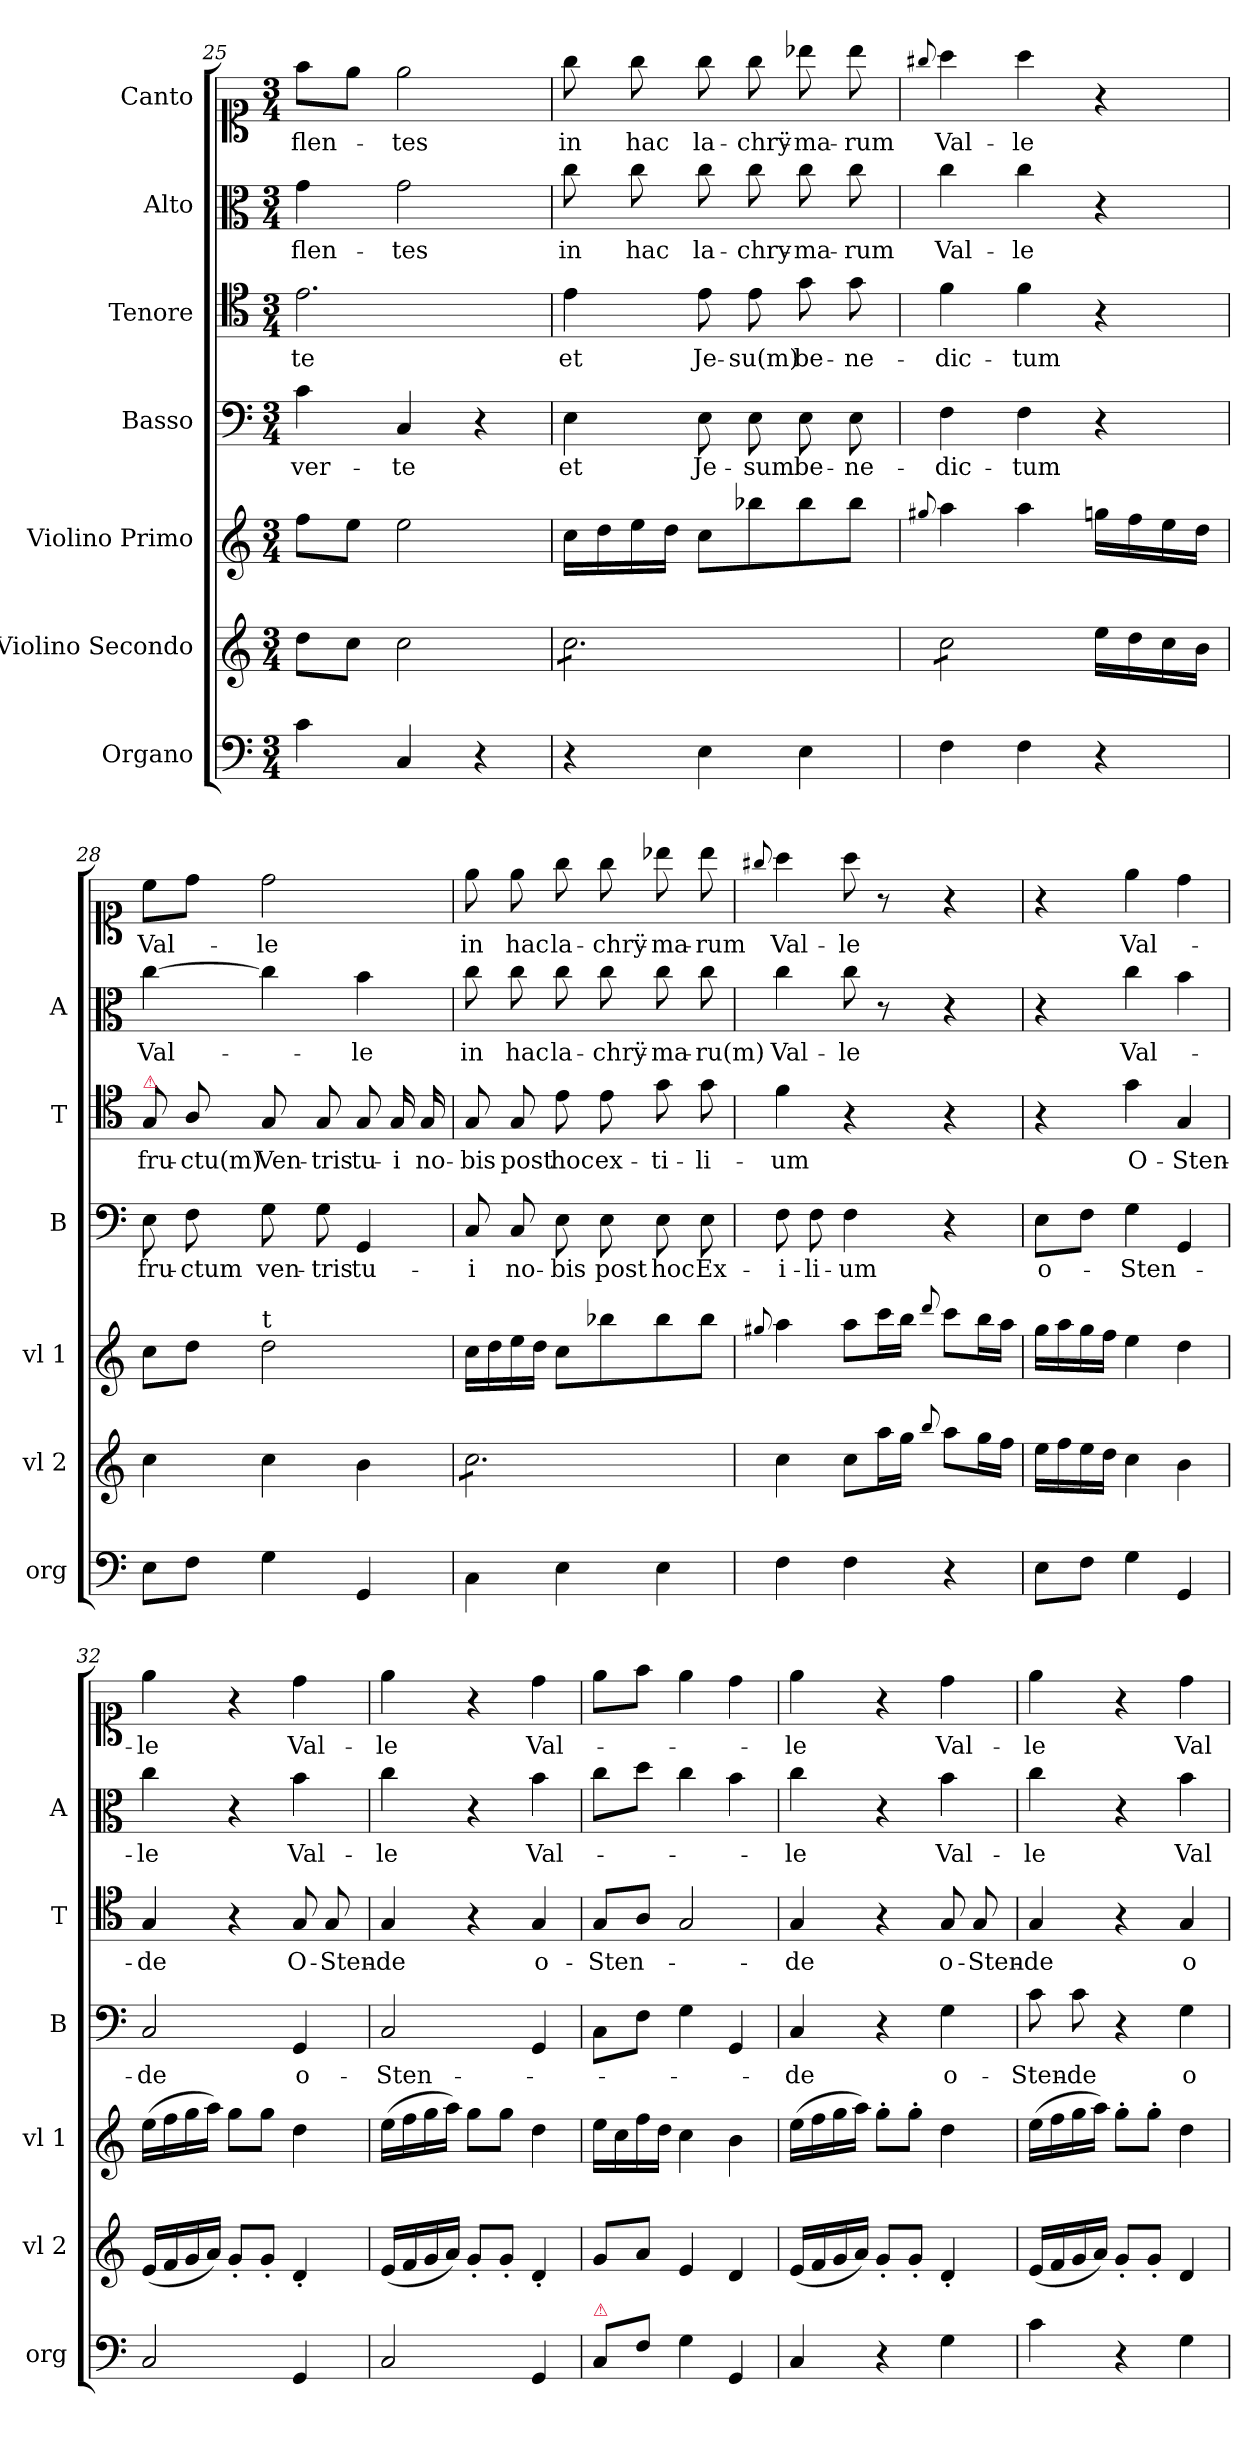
**kern	**kern	**kern	**kern	**text	**kern	**text	**kern	**text	**kern	**text
*part7	*part6	*part5	*part4	*part4	*part3	*part3	*part2	*part2	*part1	*part1
*staff7	*staff6	*staff5	*staff4	*staff4	*staff3	*staff3	*staff2	*staff2	*staff1	*staff1
*I"Organo	*I"Violino Secondo	*I"Violino Primo	*I"Basso	*	*I"Tenore	*	*I"Alto	*	*I"Canto	*
*I'org	*I'vl 2	*I'vl 1	*I'B	*	*I'T	*	*I'A	*	*	*
*clefF4	*clefG2	*clefG2	*clefF4	*	*clefC4	*	*clefC3	*	*clefC1	*
*k[]	*k[]	*k[]	*k[]	*	*k[]	*	*k[]	*	*k[]	*
*C:	*C:	*C:	*C:	*	*C:	*	*C:	*	*C:	*
*M3/4	*M3/4	*M3/4	*M3/4	*	*M3/4	*	*M3/4	*	*M3/4	*
=25	=25	=25	=25	=25	=25	=25	=25	=25	=25	=25
4c\	8dd\L	8ff\L	4c\	-ver-	2.e\	-te	4g\	flen-	8ff\L	flen-
.	8cc\J	8ee\J	.	.	.	.	.	.	8ee\J	.
4C/	2cc\	2ee\	4C/	-te	.	.	2g\	-tes	2ee\	-tes
4r	.	.	4r	.	.	.	.	.	.	.
=26	=26	=26	=26	=26	=26	=26	=26	=26	=26	=26
*	*tremolo	*	*	*	*	*	*	*	*	*
4r	8cc\L	16cc\LL	4E\	et	4e\	et	8cc\	in	8gg\	in
.	.	16dd\	.	.	.	.	.	.	.	.
.	8cc\	16ee\	.	.	.	.	8cc\	hac	8gg\	hac
.	.	16dd\JJ	.	.	.	.	.	.	.	.
4E\	8cc\	8cc\L	8E\	Je-	8e\	Je-	8cc\	la-	8gg\	la-
.	8cc\	8bb-X\	8E\	-sum	8e\	-su(m)	8cc\	-chry-	8gg\	-chrÿ-
4E\	8cc\	8bb-\	8E\	be-	8g\	be-	8cc\	-ma-	8bb-X\	-ma-
.	8cc\J	8bb-\J	8E\	-ne-	8g\	-ne-	8cc\	-rum	8bb-\	-rum
=27	=27	=27	=27	=27	=27	=27	=27	=27	=27	=27
.	.	8qqgg#X/	.	.	.	.	.	.	8qqgg#X/	.
4F\	8cc\L	4aa\	4F\	-dic-	4f\	-dic-	4cc\	Val-	4aa\	Val-
.	8cc\	.	.	.	.	.	.	.	.	.
4F\	8cc\	4aa\	4F\	-tum	4f\	-tum	4cc\	-le	4aa\	-le
.	8cc\J	.	.	.	.	.	.	.	.	.
*	*Xtremolo	*	*	*	*	*	*	*	*	*
4r	16ee\LL	16ggn\LL	4r	.	4r	.	4r	.	4r	.
.	16dd\	16ff\	.	.	.	.	.	.	.	.
.	16cc\	16ee\	.	.	.	.	.	.	.	.
.	16b\JJ	16dd\JJ	.	.	.	.	.	.	.	.
=28	=28	=28	=28	=28	=28	=28	=28	=28	=28	=28
!	!	!	!	!	!LO:TX:a:color=crimson:t=⚠	!	!	!	!	!
!	!	!	!	!	!	!	!	!	!	!LO:LY:i
8E\L	4cc\	8cc\L	8E\	fru-	8G/	fru-	[4cc\	Val-	8cc\L	Val-
8F\J	.	8dd\J	8F\	-ctum	8A/	-ctu(m)	.	.	8dd\J	.
!	!	!LO:TX:a:t=t	!	!	!	!	!	!	!	!
!	!	!	!	!	!	!	!	!	!	!LO:LY:i
4G\	4cc\	2dd\	8G\	ven-	8G/	Ven-	4cc\]	.	2dd\	-le
.	.	.	8G\	-tris	8G/	-tris	.	.	.	.
4GG/	4b\	.	4GG/	tu-	8G/	tu-	4b\	-le	.	.
.	.	.	.	.	16G/	-i	.	.	.	.
.	.	.	.	.	16G/	no-	.	.	.	.
=29	=29	=29	=29	=29	=29	=29	=29	=29	=29	=29
*	*tremolo	*	*	*	*	*	*	*	*	*
4C\	8cc\L	16cc\LL	8C/	-i	8G/	-bis	8cc\	in	8ee\	in
.	.	16dd\	.	.	.	.	.	.	.	.
.	8cc\	16ee\	8C/	no-	8G/	post	8cc\	hac	8ee\	hac
.	.	16dd\JJ	.	.	.	.	.	.	.	.
4E\	8cc\	8cc\L	8E\	-bis	8e\	hoc	8cc\	la-	8gg\	la-
.	8cc\	8bb-X\	8E\	post	8e\	ex-	8cc\	-chrÿ-	8gg\	-chrÿ-
4E\	8cc\	8bb-\	8E\	hoc	8g\	-ti-	8cc\	-ma-	8bb-X\	-ma-
.	8cc\J	8bb-\J	8E\	Ex-	8g\	-li-	8cc\	-ru(m)	8bb-\	-rum
*	*Xtremolo	*	*	*	*	*	*	*	*	*
=30	=30	=30	=30	=30	=30	=30	=30	=30	=30	=30
.	.	8qqgg#X/	.	.	.	.	.	.	8qqgg#X/	.
4F\	4cc\	4aa\	8F\	-i-	4f\	-um	4cc\	Val-	4aa\	Val-
.	.	.	8F\	-li-	.	.	.	.	.	.
4F\	8cc\L	8aa\L	4F\	-um	4r	.	8cc\	-le	8aa\	-le
.	16aa\L	16ccc\L	.	.	.	.	8r	.	8r	.
.	16gg\JJ	16bb\JJ	.	.	.	.	.	.	.	.
.	8qqbb/	8qqddd/	.	.	.	.	.	.	.	.
4r	8aa\L	8ccc\L	4r	.	4r	.	4r	.	4r	.
.	16gg\L	16bb\L	.	.	.	.	.	.	.	.
.	16ff\JJ	16aa\JJ	.	.	.	.	.	.	.	.
=31	=31	=31	=31	=31	=31	=31	=31	=31	=31	=31
8E\L	16ee\LL	16gg\LL	8E\L	o-	4r	.	4r	.	4r	.
.	16ff\	16aa\	.	.	.	.	.	.	.	.
8F\J	16ee\	16gg\	8F\J	.	.	.	.	.	.	.
.	16dd\JJ	16ff\JJ	.	.	.	.	.	.	.	.
!	!	!	!	!	!	!	!	!LO:LY:i	!	!LO:LY:i
4G\	4cc\	4ee\	4G\	-Sten-	4g\	O-	4cc\	Val-	4ee\	Val-
4GG/	4b\	4dd\	4GG/	.	4G/	-Sten-	4b\	.	4dd\	.
=32	=32	=32	=32	=32	=32	=32	=32	=32	=32	=32
!	!	!	!	!	!	!	!	!LO:LY:i	!	!LO:LY:i
2C/	(16e/LL	(16ee\LL	2C/	-de	4G/	-de	4cc\	-le	4ee\	-le
.	16f/	16ff\	.	.	.	.	.	.	.	.
.	16g/	16gg\	.	.	.	.	.	.	.	.
.	16a/JJ)	16aa\JJ)	.	.	.	.	.	.	.	.
.	8g'/L	8gg\L	.	.	4r	.	4r	.	4r	.
.	8g'/J	8gg\J	.	.	.	.	.	.	.	.
!	!	!	!	!	!	!LO:LY:i	!	!LO:LY:i	!	!LO:LY:i
4GG/	4d'/	4dd\	4GG/	o-	8G/	O-	4b\	Val-	4dd\	Val-
!	!	!	!	!	!	!LO:LY:i	!	!	!	!
.	.	.	.	.	8G/	-Sten-	.	.	.	.
=33	=33	=33	=33	=33	=33	=33	=33	=33	=33	=33
!	!	!	!	!	!	!LO:LY:i	!	!LO:LY:i	!	!LO:LY:i
2C/	(16e/LL	(16ee\LL	2C/	-Sten-	4G/	-de	4cc\	-le	4ee\	-le
.	16f/	16ff\	.	.	.	.	.	.	.	.
.	16g/	16gg\	.	.	.	.	.	.	.	.
.	16a/JJ)	16aa\JJ)	.	.	.	.	.	.	.	.
.	8g'/L	8gg\L	.	.	4r	.	4r	.	4r	.
.	8g'/J	8gg\J	.	.	.	.	.	.	.	.
!	!	!	!	!	!	!	!	!	!	!LO:LY:i
4GG/	4d'/	4dd\	4GG/	.	4G/	o-	4b\	Val-	4dd\	Val-
=34	=34	=34	=34	=34	=34	=34	=34	=34	=34	=34
!LO:TX:a:color=crimson:t=⚠	!	!	!	!	!	!	!	!	!	!
8C/L	8g/L	16ee\LL	8C\L	.	8G/L	-Sten-	8cc\L	.	8ee\L	.
.	.	16cc\	.	.	.	.	.	.	.	.
8F\J	8a/J	16ff\	8F\J	.	8A/J	.	8dd\J	.	8ff\J	.
.	.	16dd\JJ	.	.	.	.	.	.	.	.
4G\	4e/	4cc\	4G\	.	2G/	.	4cc\	.	4ee\	.
4GG/	4d/	4b\	4GG/	.	.	.	4b\	.	4dd\	.
=35	=35	=35	=35	=35	=35	=35	=35	=35	=35	=35
!	!	!	!	!	!	!	!	!	!	!LO:LY:i
4C/	(16e/LL	(16ee\LL	4C/	-de	4G/	-de	4cc\	-le	4ee\	-le
.	16f/	16ff\	.	.	.	.	.	.	.	.
.	16g/	16gg\	.	.	.	.	.	.	.	.
.	16a/JJ)	16aa\JJ)	.	.	.	.	.	.	.	.
4r	8g'/L	8gg'\L	4r	.	4r	.	4r	.	4r	.
.	8g'/J	8gg'\J	.	.	.	.	.	.	.	.
!	!	!	!	!LO:LY:i	!	!LO:LY:i	!	!LO:LY:i	!	!LO:LY:i
4G\	4d'/	4dd\	4G\	o-	8G/	o-	4b\	Val-	4dd\	Val-
!	!	!	!	!	!	!LO:LY:i	!	!	!	!
.	.	.	.	.	8G/	-Sten-	.	.	.	.
=36	=36	=36	=36	=36	=36	=36	=36	=36	=36	=36
!	!	!	!	!LO:LY:i	!	!LO:LY:i	!	!LO:LY:i	!	!LO:LY:i
4c\	(16e/LL	(16ee\LL	8c\	-Sten-	4G/	-de	4cc\	-le	4ee\	-le
.	16f/	16ff\	.	.	.	.	.	.	.	.
!	!	!	!	!LO:LY:i	!	!	!	!	!	!
.	16g/	16gg\	8c\	-de	.	.	.	.	.	.
.	16a/JJ)	16aa\JJ)	.	.	.	.	.	.	.	.
4r	8g'/L	8gg'\L	4r	.	4r	.	4r	.	4r	.
.	8g'/J	8gg'\J	.	.	.	.	.	.	.	.
!	!	!	!	!	!	!	!	!	!	!LO:LY:i
4G\	4d/	4dd\	4G\	o-	4G/	o-	4b\	Val-	4dd\	Val-
=	=	=	=	=	=	=	=	=	=	=
*-	*-	*-	*-	*-	*-	*-	*-	*-	*-	*-
